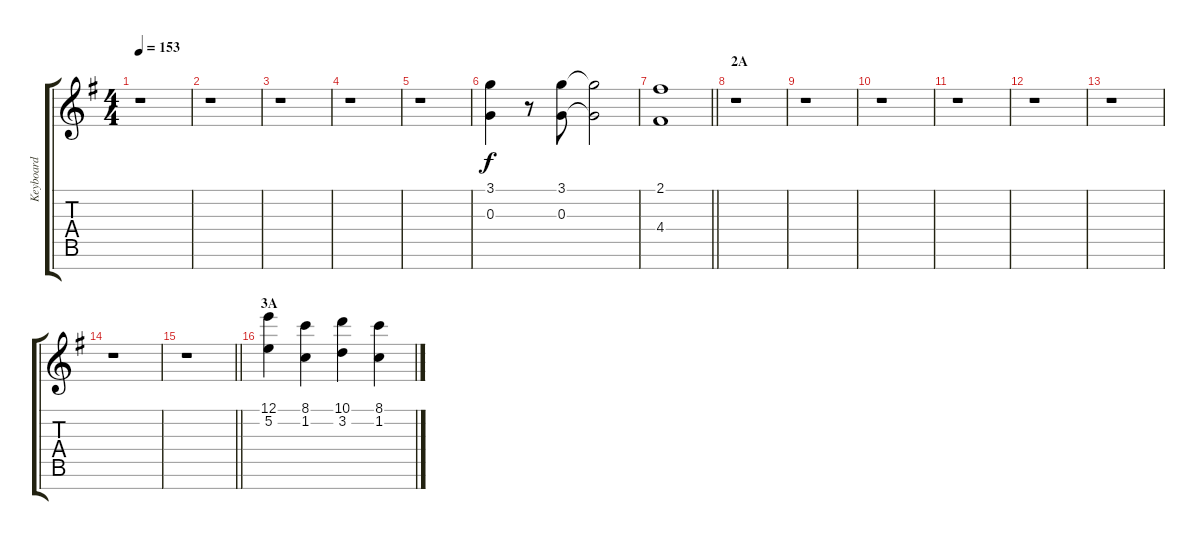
\track ("Keyboard" "Keyboard") {instrument rockorgan}
\staff {score tabs}
\tuning (E5 B4 G4 D4 A3 E3 B2) {hide}
\ts (4 4)
\tempo 153
\clef g2
\ks g
r.1{dy f} |
r.1 |
r.1 |
r.1 |
r.1 |
(3.1 0.3).4 r.8 (3.1 0.3).8 (3.1{t} 0.3{t}).2 |
\barLineRight lightlight
(2.1 4.4).1 |
\section ("" "2A")
r.1 |
r.1 |
r.1 |
r.1 |
r.1 |
r.1 |
r.1 |
\barLineRight lightlight
r.1 |
\section ("" "3A")
(12.1 5.2).4 (8.1 1.2).4 (10.1 3.2).4 (8.1 1.2).4
